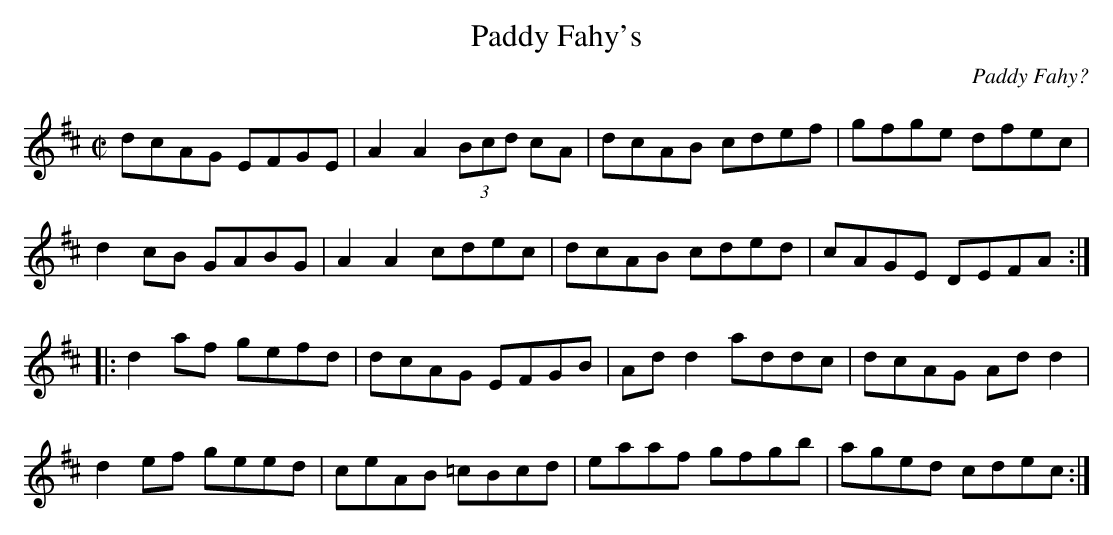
X:1
T:Paddy Fahy's
C:Paddy Fahy?
M:C|
K:D
dcAG EFGE|A2A2 (3Bcd cA|dcAB cdef|gfge dfec|
d2cB GABG|A2A2 cdec|dcAB cded|cAGE DEFA:|
|:d2af gefd|dcAG EFGB|Add2 addc|dcAG Add2|
d2ef geed|ceAB =cBcd|eaaf gfgb|aged cdec:|
